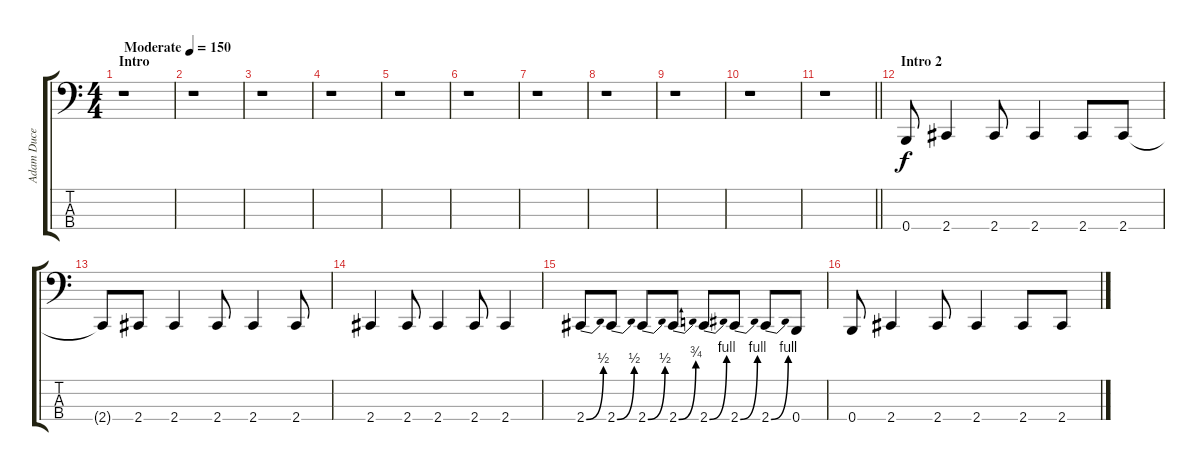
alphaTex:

\track ("Adam Duce" "Adam Duce") {instrument electricbasspick}
\staff {score tabs}
\tuning (E2 B1 Gb1 B0) {hide}
\ts (4 4)
\section ("" "Intro")
\tempo (150 "Moderate")
\tempo 145
\tempo (150 "Moderate")
\clef f4
\ks c
r.1{dy f instrument electricbasspick} |
r.1 |
r.1 |
r.1 |
r.1 |
r.1 |
r.1 |
r.1 |
r.1 |
r.1 |
\barLineRight lightlight
r.1 |
\section ("" "Intro 2")
0.4.8 2.4.4 2.4.8 2.4.4 2.4.8 2.4.8 |
2.4{t}.8 2.4.8 2.4.4 2.4.8 2.4.4 2.4.8 |
2.4.4 2.4.8 2.4.4 2.4.8 2.4.4 |
2.4{be (bend 0 0 60 2)}.8 2.4{be (bend 0 0 60 2)}.8 2.4{be (bend 0 0 60 2)}.8 2.4{be (bend 0 0 60 3)}.8 2.4{be (bend 0 0 60 4)}.8 2.4{be (bend 0 0 60 4)}.8 2.4{be (bend 0 0 60 4)}.8 0.4.8 |
0.4.8 2.4.4 2.4.8 2.4.4 2.4.8 2.4.8
